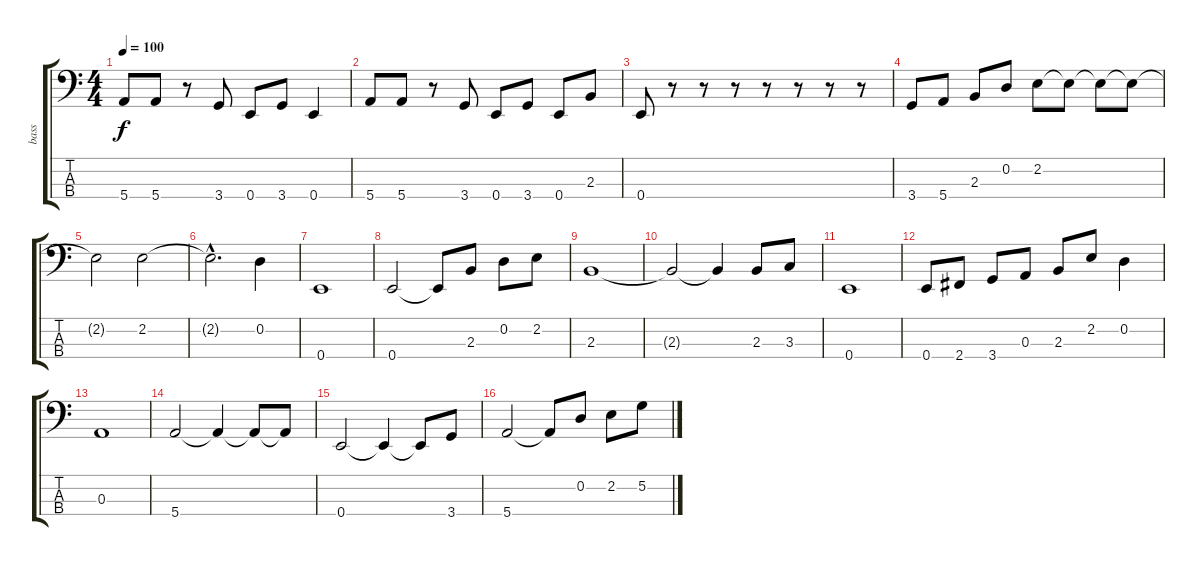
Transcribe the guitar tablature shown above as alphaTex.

\track ("bass" "bass") {instrument acousticbass}
\staff {score tabs}
\tuning (G2 D2 A1 E1) {hide}
\ts (4 4)
\tempo 100
\clef f4
\ks c
5.4.8{dy f} 5.4.8 r.8 3.4.8 0.4.8 3.4.8 0.4.4 |
5.4.8 5.4.8 r.8 3.4.8 0.4.8 3.4.8 0.4.8 2.3.8 |
0.4.8 r.8 r.8 r.8 r.8 r.8 r.8 r.8 |
3.4.8 5.4.8 2.3.8 0.2.8 2.2.8 2.2{t}.8 2.2{t}.8 2.2{t}.8 |
2.2{t}.2 2.2.2 |
2.2{hac t}.2{d} 0.2.4 |
0.4.1 |
0.4.2 0.4{t}.8 2.3.8 0.2.8 2.2.8 |
2.3.1 |
2.3{t}.2 2.3{t}.4 2.3.8 3.3.8 |
0.4.1 |
0.4.8 2.4.8 3.4.8 0.3.8 2.3.8 2.2.8 0.2.4 |
0.3.1 |
5.4.2 5.4{t}.4 5.4{t}.8 5.4{t}.8 |
0.4.2 0.4{t}.4 0.4{t}.8 3.4.8 |
5.4.2 5.4{t}.8 0.2.8 2.2.8 5.2.8
